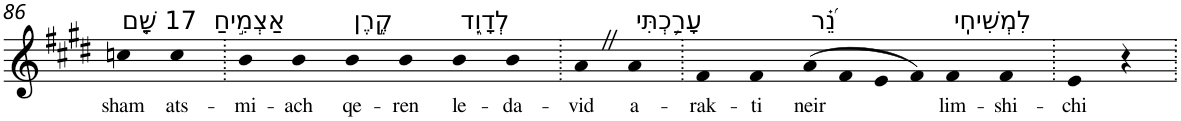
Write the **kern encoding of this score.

**kern	**text
*part1	*part1
*staff1	*staff1
*I"Piano	*
*I'Pno	*
!!LO:PB:g=z
*clefG2	*
*k[f#c#g#d#]	*
*E:	*
=86	=86
!LO:TX:a:t=17 שָׁ֤ם	!
!	!LO:LY:b
4ccn	sham
!LO:TX:a:t=אַצְמִ֣יחַ	!
!	!LO:LY:b
4cc	ats-
=87.	=87.
!	!LO:LY:b
4b	-mi-
!	!LO:LY:b
4b	-ach
!LO:TX:a:t=קֶ֣רֶן	!
!	!LO:LY:b
4b	qe-
!	!LO:LY:b
4b	-ren
!LO:TX:a:t=לְדָוִ֑ד	!
!	!LO:LY:b
4b	le-
!	!LO:LY:b
4b	-da-
=88.	=88.
!	!LO:LY:b
4aZ	-vid
!LO:TX:a:t=עָרַ֥כְתִּי	!
!	!LO:LY:b
4a	a-
=89.	=89.
!	!LO:LY:b
4f#	-rak-
!	!LO:LY:b
4f#	-ti
!LO:TX:a:t=נֵ֝֗ר	!
!	!LO:LY:b
(>8a	neir
8f#	.
8e	.
8f#)	.
!LO:TX:a:t=לִמְשִׁיחִֽי	!
!	!LO:LY:b
4f#	lim-
!	!LO:LY:b
4f#	-shi-
=90.	=90.
!	!LO:LY:b
4e	-chi
4r	.
=.	=.
*-	*-
